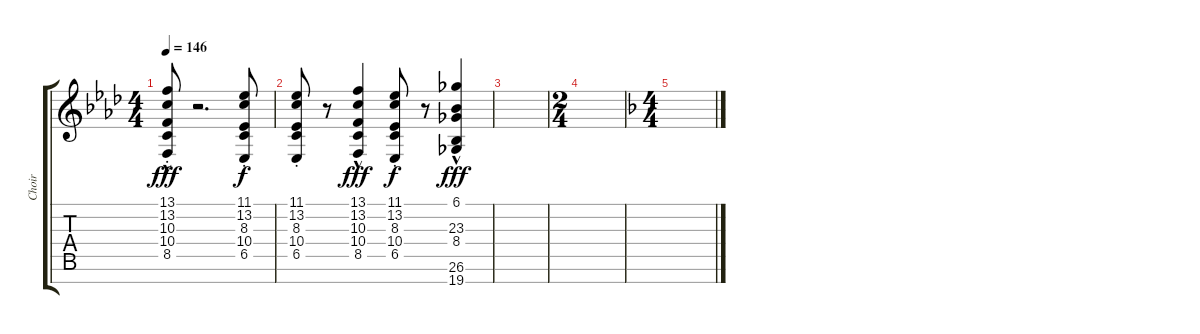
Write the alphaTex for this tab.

\track ("Choir" "Choir") {instrument choiraahs}
\staff {score tabs}
\tuning (E4 B3 G3 D3 A2 E2 B1) {hide}
\ts (4 4)
\tempo 146
\clef g2
\ks fminor
(13.1{hac st} 13.2{hac st} 10.3{hac st} 10.4{hac st} 8.5{hac st}).8{dy fff} r.2{d} (11.1{st} 13.2{st} 8.3{st} 10.4{st} 6.5{st}).8{dy f} |
(11.1{st} 13.2{st} 8.3{st} 10.4{st} 6.5{st}).8 r.8 (13.1{hac} 13.2{hac} 10.3{hac} 10.4{hac} 8.5{hac}).4{dy fff} (11.1{st} 13.2{st} 8.3{st} 10.4{st} 6.5{st}).8{dy f} r.8 (6.1{hac} 23.3 8.4{hac} 26.6 19.7).4{dy fff} |
|
\ts (2 4)
|
\ts (4 4)
\ks dminor
